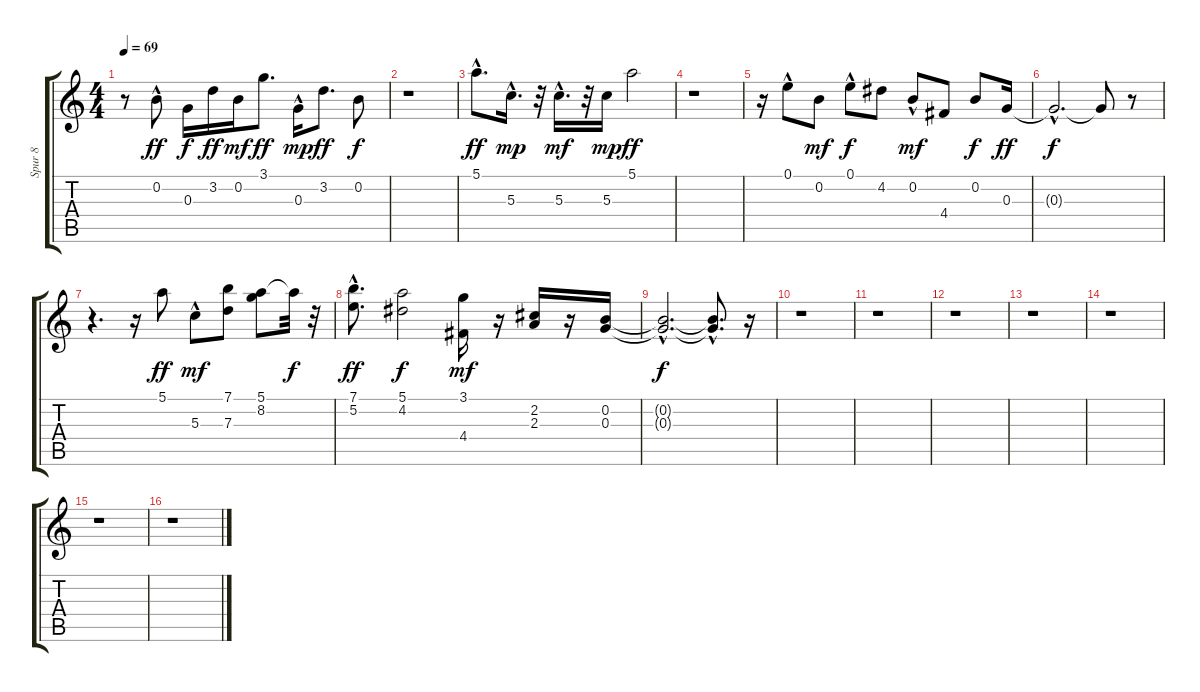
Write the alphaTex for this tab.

\track ("Spur 8" "Spur 8") {instrument acousticguitarnylon}
\staff {score tabs}
\tuning (E4 B3 G3 D3 A2 E2) {hide}
\ts (4 4)
\tempo 69
\clef g2
\ks c
r.8{dy ff} 0.2{hac}.8 0.3.16{dy f} 3.2.16{dy ff} 0.2.16{dy mf} 3.1.8{d dy ff} 0.3{hac}.16{dy mp} 3.2.8{d dy ff} 0.2.8{dy f} |
r.1 |
5.1{hac}.8{d dy ff} 5.3{hac}.16{d dy mp} r.32 5.3{hac}.16{d dy mf} r.32 5.3.16{dy mp} 5.1.2{dy ff} |
r.1 |
r.16 0.1{hac}.8 0.2.8{dy mf} 0.1{hac}.8{dy f} 4.2.8 0.2{hac}.8{dy mf} 4.4.8 0.2.8{dy f} 0.3.16{dy ff} |
0.3{hac t}.2{d dy f} 0.3{t}.8 r.8 |
r.4{d} r.16 5.1.8{dy ff} 5.3{hac}.8{dy mf} (7.1 7.3).8 (5.1 8.2).8 5.1{t}.32{dy f} r.32 |
(7.1{hac} 5.2{hac}).8{d dy ff} (5.1 4.2).2{dy f} (3.1 4.4).16{dy mf} r.16 (2.2 2.3).16 r.16 (0.2 0.3).16 |
(0.2{hac t} 0.3{hac t}).2{d dy f} (0.2{hac t} 0.3{hac t}).8{d} r.16 |
r.1 |
r.1 |
r.1 |
r.1 |
r.1 |
r.1 |
r.1
